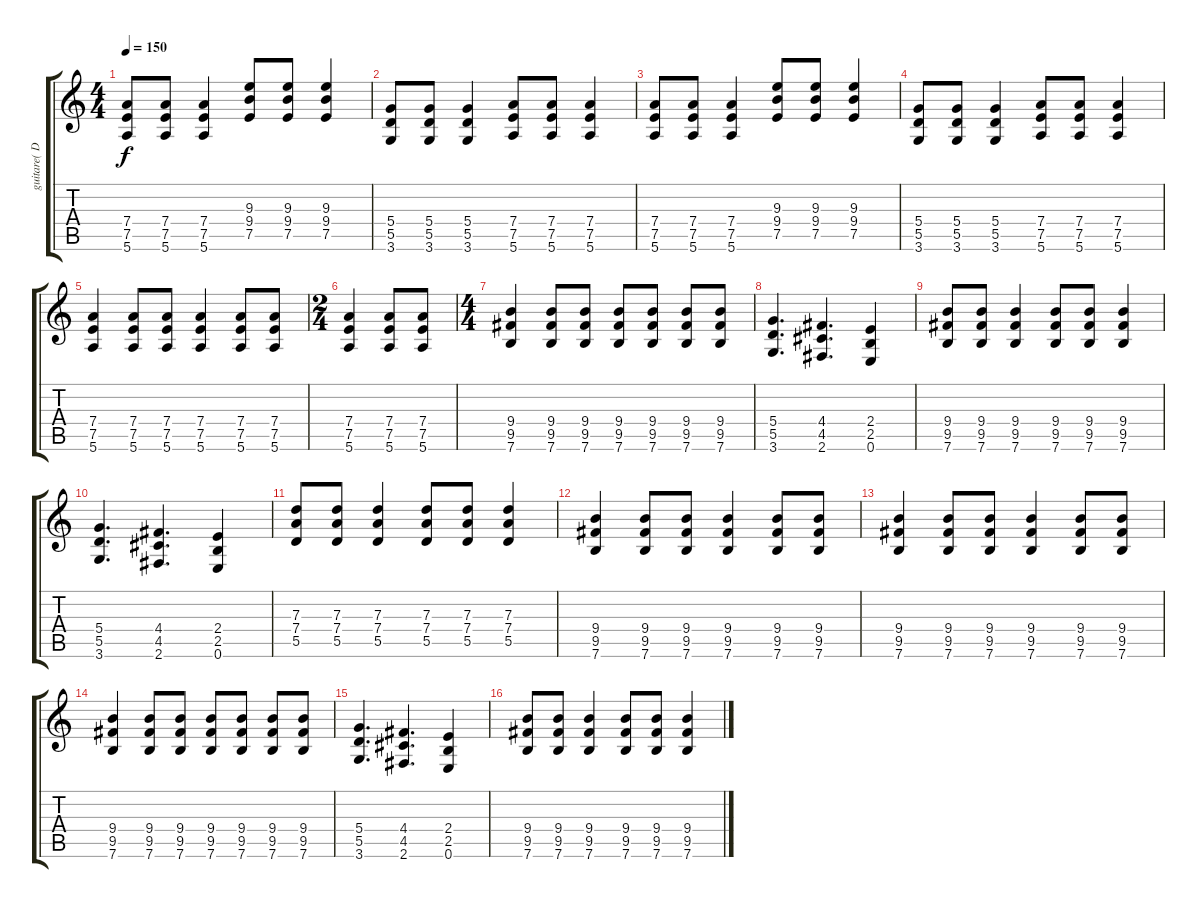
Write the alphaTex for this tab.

\track ("guitare( Dave Parsons )" "guitare( D") {instrument distortionguitar}
\staff {score tabs}
\tuning (E4 B3 G3 D3 A2 E2) {hide}
\ts (4 4)
\tempo 150
\clef g2
\ks c
(7.4 7.5 5.6).8{dy f} (7.4 7.5 5.6).8 (7.4 7.5 5.6).4 (9.3 9.4 7.5).8 (9.3 9.4 7.5).8 (9.3 9.4 7.5).4 |
(5.4 5.5 3.6).8 (5.4 5.5 3.6).8 (5.4 5.5 3.6).4 (7.4 7.5 5.6).8 (7.4 7.5 5.6).8 (7.4 7.5 5.6).4 |
(7.4 7.5 5.6).8 (7.4 7.5 5.6).8 (7.4 7.5 5.6).4 (9.3 9.4 7.5).8 (9.3 9.4 7.5).8 (9.3 9.4 7.5).4 |
(5.4 5.5 3.6).8 (5.4 5.5 3.6).8 (5.4 5.5 3.6).4 (7.4 7.5 5.6).8 (7.4 7.5 5.6).8 (7.4 7.5 5.6).4 |
(7.4 7.5 5.6).4 (7.4 7.5 5.6).8 (7.4 7.5 5.6).8 (7.4 7.5 5.6).4 (7.4 7.5 5.6).8 (7.4 7.5 5.6).8 |
\ts (2 4)
(7.4 7.5 5.6).4 (7.4 7.5 5.6).8 (7.4 7.5 5.6).8 |
\ts (4 4)
(9.4 9.5 7.6).4 (9.4 9.5 7.6).8 (9.4 9.5 7.6).8 (9.4 9.5 7.6).8 (9.4 9.5 7.6).8 (9.4 9.5 7.6).8 (9.4 9.5 7.6).8 |
(5.4 5.5 3.6).4{d} (4.4 4.5 2.6).4{d} (2.4 2.5 0.6).4 |
(9.4 9.5 7.6).8 (9.4 9.5 7.6).8 (9.4 9.5 7.6).4 (9.4 9.5 7.6).8 (9.4 9.5 7.6).8 (9.4 9.5 7.6).4 |
(5.4 5.5 3.6).4{d} (4.4 4.5 2.6).4{d} (2.4 2.5 0.6).4 |
(7.3 7.4 5.5).8 (7.3 7.4 5.5).8 (7.3 7.4 5.5).4 (7.3 7.4 5.5).8 (7.3 7.4 5.5).8 (7.3 7.4 5.5).4 |
(9.4 9.5 7.6).4 (9.4 9.5 7.6).8 (9.4 9.5 7.6).8 (9.4 9.5 7.6).4 (9.4 9.5 7.6).8 (9.4 9.5 7.6).8 |
(9.4 9.5 7.6).4 (9.4 9.5 7.6).8 (9.4 9.5 7.6).8 (9.4 9.5 7.6).4 (9.4 9.5 7.6).8 (9.4 9.5 7.6).8 |
(9.4 9.5 7.6).4 (9.4 9.5 7.6).8 (9.4 9.5 7.6).8 (9.4 9.5 7.6).8 (9.4 9.5 7.6).8 (9.4 9.5 7.6).8 (9.4 9.5 7.6).8 |
(5.4 5.5 3.6).4{d} (4.4 4.5 2.6).4{d} (2.4 2.5 0.6).4 |
(9.4 9.5 7.6).8 (9.4 9.5 7.6).8 (9.4 9.5 7.6).4 (9.4 9.5 7.6).8 (9.4 9.5 7.6).8 (9.4 9.5 7.6).4
